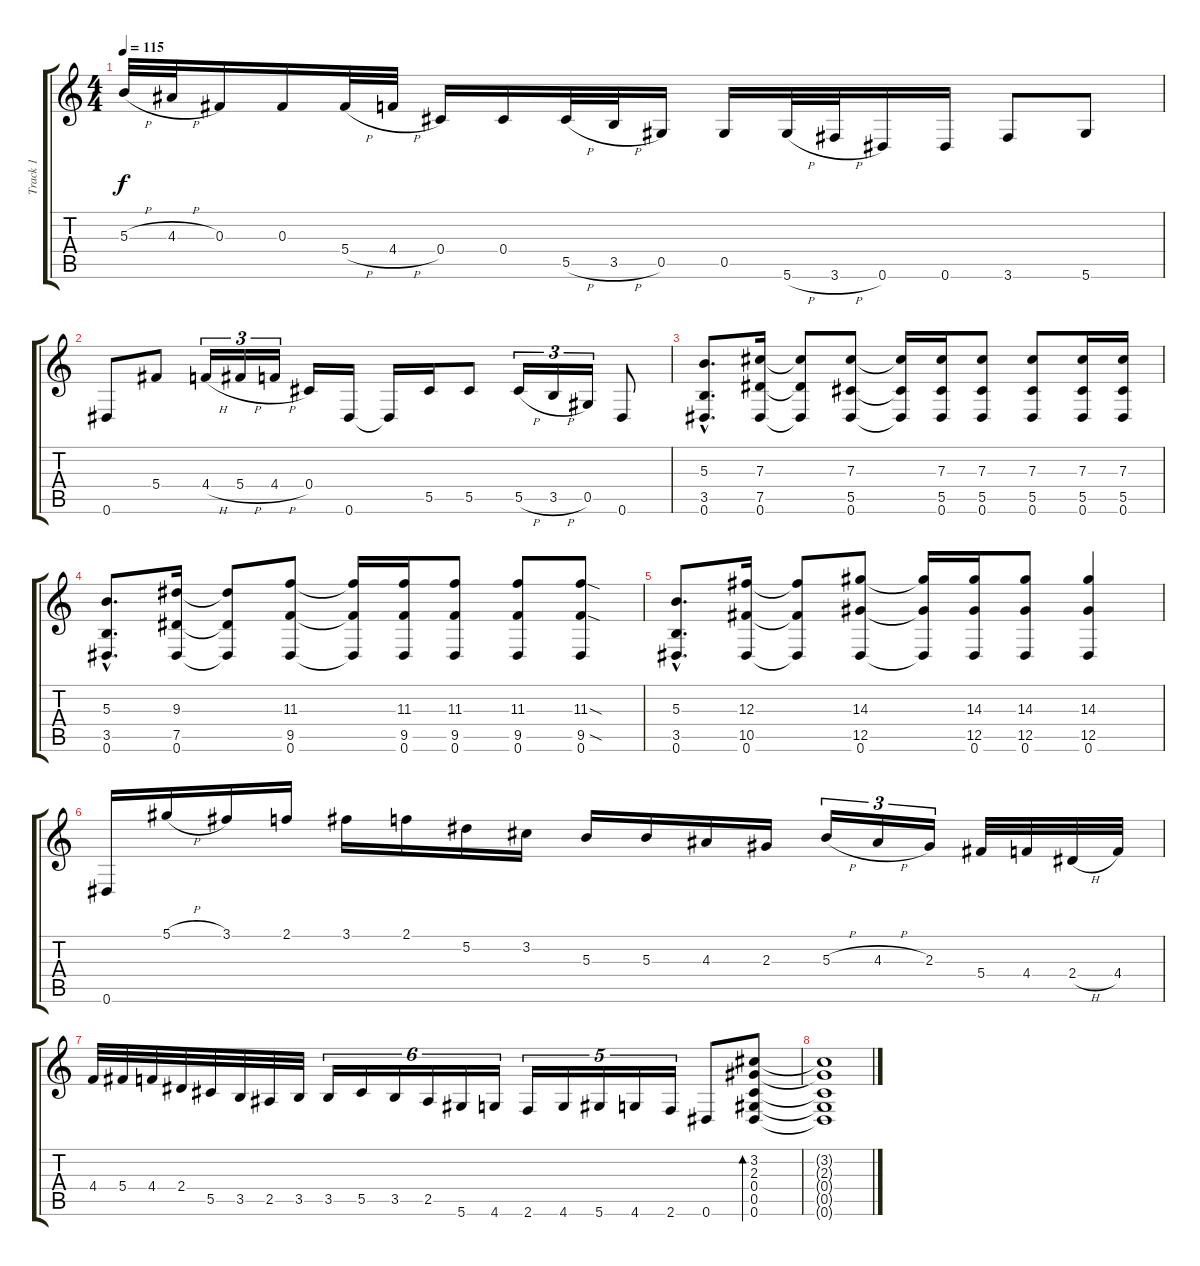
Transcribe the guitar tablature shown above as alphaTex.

\track ("Track 1" "Track 1") {instrument acousticguitarsteel}
\staff {score tabs}
\tuning (Eb4 Bb3 Gb3 Db3 Ab2 Eb2) {hide}
\ts (4 4)
\tempo 115
\clef g2
\ks c
5.3{h}.32{dy f} 4.3{h}.32 0.3.16 0.3.16 5.4{h}.32 4.4{h}.32 0.4.16 0.4.16 5.5{h}.32 3.5{h}.32 0.5.16 0.5.16 5.6{h}.32 3.6{h}.32 0.6.16 0.6.16 3.6.8 5.6.8 |
0.6.8 5.4.8 4.4{h}.16{tu (3 2)} 5.4{h}.16{tu (3 2)} 4.4{h}.16{tu (3 2)} 0.4.16 0.6.16 0.6{t}.16 5.5.16 5.5.8 5.5{h}.16{tu (3 2)} 3.5{h}.16{tu (3 2)} 0.5.16{tu (3 2)} 0.6.8 |
(5.3{hac} 3.5{hac} 0.6{hac}).8{d} (7.3 7.5 0.6).16 (7.3{t} 7.5{t} 0.6{t}).8 (7.3 5.5 0.6).8 (7.3{t} 5.5{t} 0.6{t}).16 (7.3 5.5 0.6).16 (7.3 5.5 0.6).8 (7.3 5.5 0.6).8 (7.3 5.5 0.6).16 (7.3 5.5 0.6).16 |
(5.3{hac} 3.5{hac} 0.6{hac}).8{d} (9.3 7.5 0.6).16 (9.3{t} 7.5{t} 0.6{t}).8 (11.3 9.5 0.6).8 (11.3{t} 9.5{t} 0.6{t}).16 (11.3 9.5 0.6).16 (11.3 9.5 0.6).8 (11.3 9.5 0.6).8 (11.3{sod} 9.5{sod} 0.6).8 |
(5.3{hac} 3.5{hac} 0.6{hac}).8{d} (12.3 10.5 0.6).16 (12.3{t} 10.5{t} 0.6{t}).8 (14.3 12.5 0.6).8 (14.3{t} 12.5{t} 0.6{t}).16 (14.3 12.5 0.6).16 (14.3 12.5 0.6).8 (14.3 12.5 0.6).4 |
0.6.16 5.1{h}.16 3.1.16 2.1.16 3.1.16 2.1.16 5.2.16 3.2.16 5.3.16 5.3.16 4.3.16 2.3.16 5.3{h}.16{tu (3 2)} 4.3{h}.16{tu (3 2)} 2.3.16{tu (3 2)} 5.4.32 4.4.32 2.4{h}.32 4.4.32 |
4.4.32 5.4.32 4.4.32 2.4.32 5.5.32 3.5.32 2.5.32 3.5.32 3.5.16{tu (6 4)} 5.5.16{tu (6 4)} 3.5.16{tu (6 4)} 2.5.16{tu (6 4)} 5.6.16{tu (6 4)} 4.6.16{tu (6 4)} 2.6.16{tu (5 4)} 4.6.16{tu (5 4)} 5.6.16{tu (5 4)} 4.6.16{tu (5 4)} 2.6.16{tu (5 4)} 0.6.8 (3.2 2.3 0.4 0.5 0.6).8{bd 480} |
(3.2{t} 2.3{t} 0.4{t} 0.5{t} 0.6{t}).1
